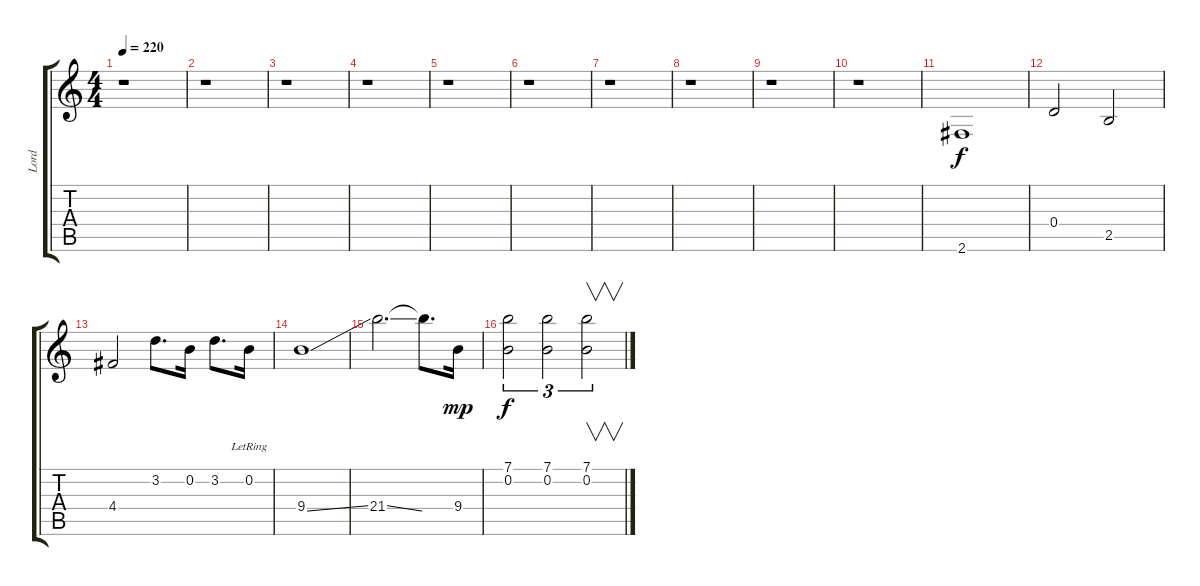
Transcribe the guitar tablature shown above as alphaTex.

\track ("Lord" "Lord") {instrument drawbarorgan}
\staff {score tabs}
\tuning (E5 B4 G4 D4 A3 E3) {hide}
\ts (4 4)
\tempo 220
\clef g2
\ks c
r.1{dy f} |
r.1 |
r.1 |
r.1 |
r.1 |
r.1 |
r.1 |
r.1 |
r.1 |
r.1 |
2.6.1{volume 7} |
0.4.2 2.5.2 |
4.4.2 3.2.8{d} 0.2.16 3.2.8{d} 0.2{lr}.16 |
9.4{ss}.1 |
21.4{ss}.2{d} 21.4{t}.8{d} 9.4.16{dy mp} |
(7.1 0.2).2{tu (3 2) dy f} (7.1 0.2).2{tu (3 2)} (7.1 0.2).2{v tu (3 2)}
